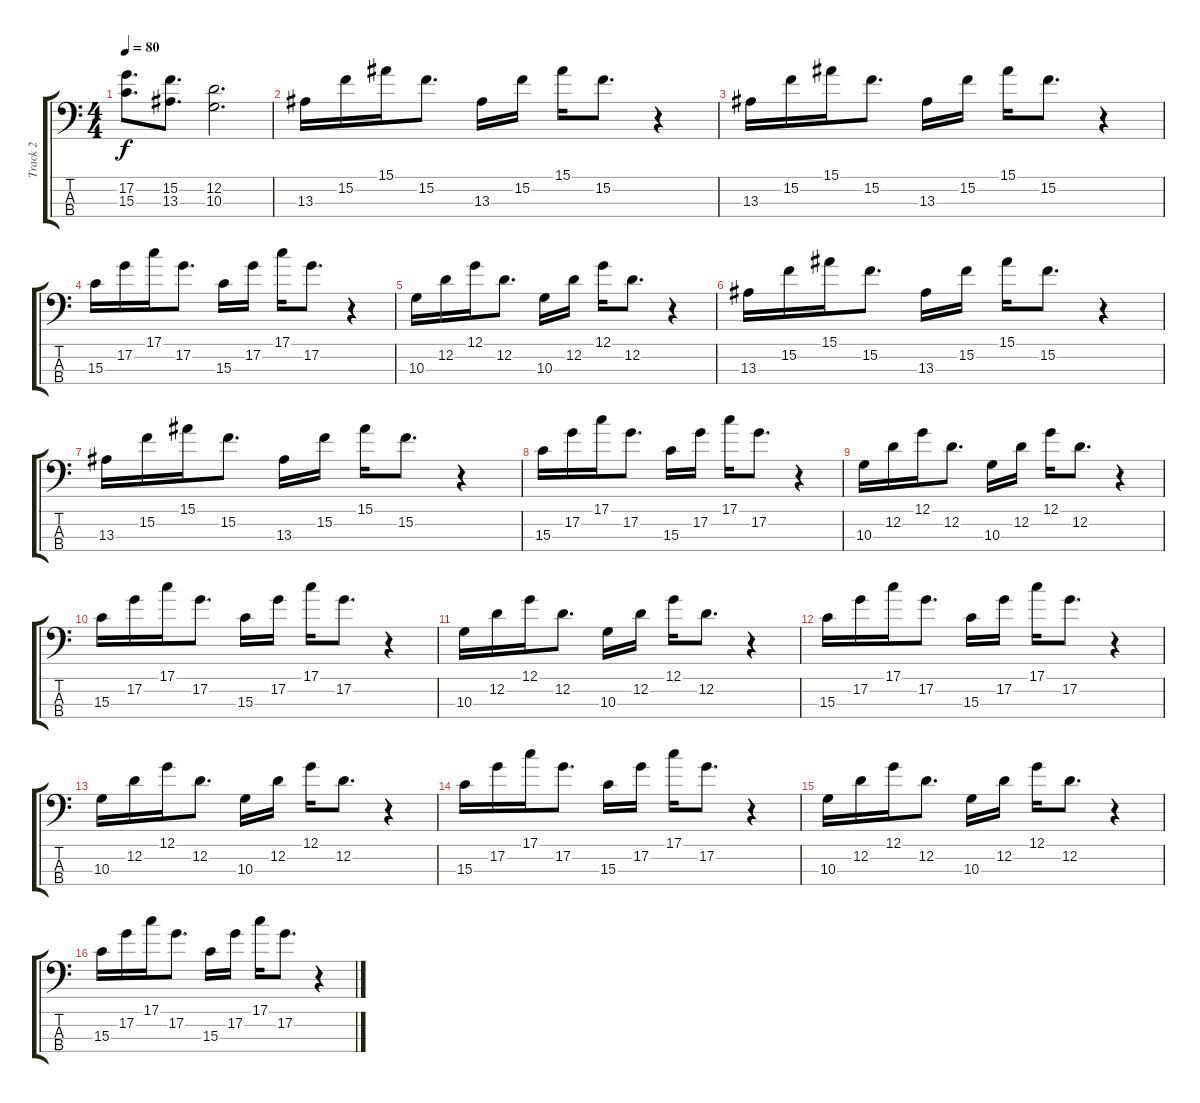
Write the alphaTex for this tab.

\track ("Track 2" "Track 2") {instrument electricbassfinger}
\staff {score tabs}
\tuning (G2 D2 A1 E1) {hide}
\ts (4 4)
\tempo 80
\clef f4
\ks c
(17.2 15.3).8{d dy f} (15.2 13.3).8{d} (12.2 10.3).2{d} |
13.3.16 15.2.16 15.1.16 15.2.8{d} 13.3.16 15.2.16 15.1.16 15.2.8{d} r.4 |
13.3.16 15.2.16 15.1.16 15.2.8{d} 13.3.16 15.2.16 15.1.16 15.2.8{d} r.4 |
15.3.16 17.2.16 17.1.16 17.2.8{d} 15.3.16 17.2.16 17.1.16 17.2.8{d} r.4 |
10.3.16 12.2.16 12.1.16 12.2.8{d} 10.3.16 12.2.16 12.1.16 12.2.8{d} r.4 |
13.3.16 15.2.16 15.1.16 15.2.8{d} 13.3.16 15.2.16 15.1.16 15.2.8{d} r.4 |
13.3.16 15.2.16 15.1.16 15.2.8{d} 13.3.16 15.2.16 15.1.16 15.2.8{d} r.4 |
15.3.16 17.2.16 17.1.16 17.2.8{d} 15.3.16 17.2.16 17.1.16 17.2.8{d} r.4 |
10.3.16 12.2.16 12.1.16 12.2.8{d} 10.3.16 12.2.16 12.1.16 12.2.8{d} r.4 |
15.3.16 17.2.16 17.1.16 17.2.8{d} 15.3.16 17.2.16 17.1.16 17.2.8{d} r.4 |
10.3.16 12.2.16 12.1.16 12.2.8{d} 10.3.16 12.2.16 12.1.16 12.2.8{d} r.4 |
15.3.16 17.2.16 17.1.16 17.2.8{d} 15.3.16 17.2.16 17.1.16 17.2.8{d} r.4 |
10.3.16 12.2.16 12.1.16 12.2.8{d} 10.3.16 12.2.16 12.1.16 12.2.8{d} r.4 |
15.3.16 17.2.16 17.1.16 17.2.8{d} 15.3.16 17.2.16 17.1.16 17.2.8{d} r.4 |
10.3.16 12.2.16 12.1.16 12.2.8{d} 10.3.16 12.2.16 12.1.16 12.2.8{d} r.4 |
15.3.16 17.2.16 17.1.16 17.2.8{d} 15.3.16 17.2.16 17.1.16 17.2.8{d} r.4
